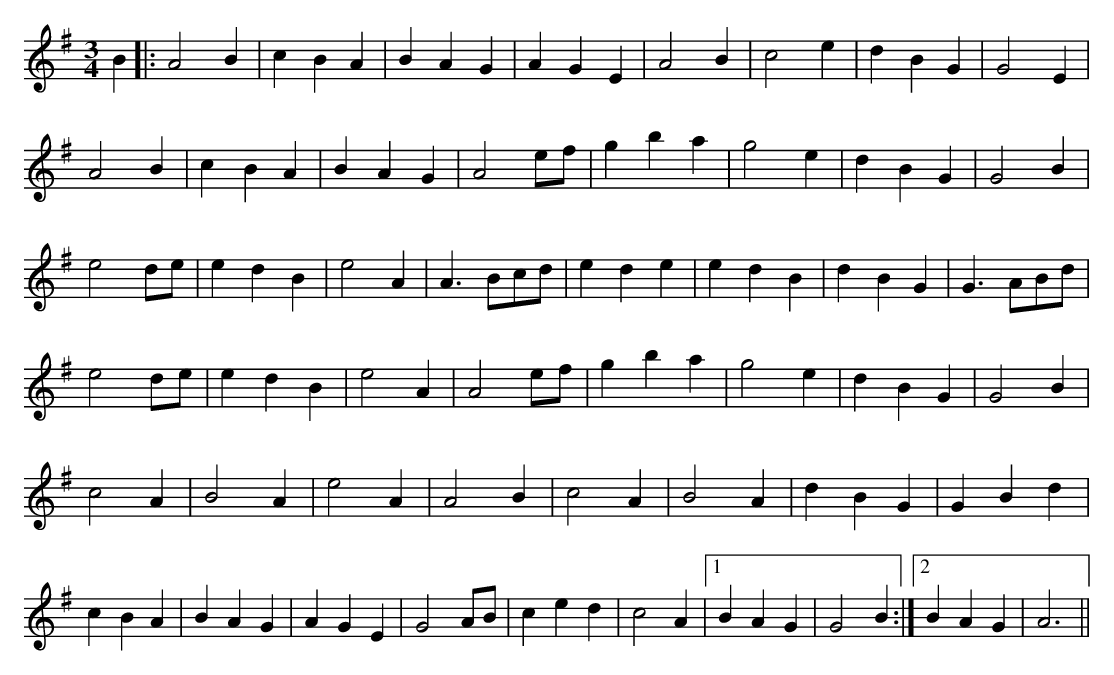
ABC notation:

X:1
M:3/4
K:Ador
B2|:A4B2|c2B2A2|B2A2G2|A2G2E2|A4B2|c4e2|d2B2G2|G4E2|
A4B2|c2B2A2|B2A2G2|A4ef|g2b2a2|g4e2|d2B2G2|G4B2|
e4de|e2d2B2|e4A2|A3Bcd|e2d2e2|e2d2B2|d2B2G2|G3ABd|
e4de|e2d2B2|e4A2|A4ef|g2b2a2|g4e2|d2B2G2|G4B2|
c4A2|B4A2|e4A2|A4B2|c4A2|B4A2|d2B2G2|G2B2d2|
c2B2A2|B2A2G2|A2G2E2|G4AB|c2e2d2|c4A2|1 B2A2G2|G4B2:|2 B2A2G2|A6||
